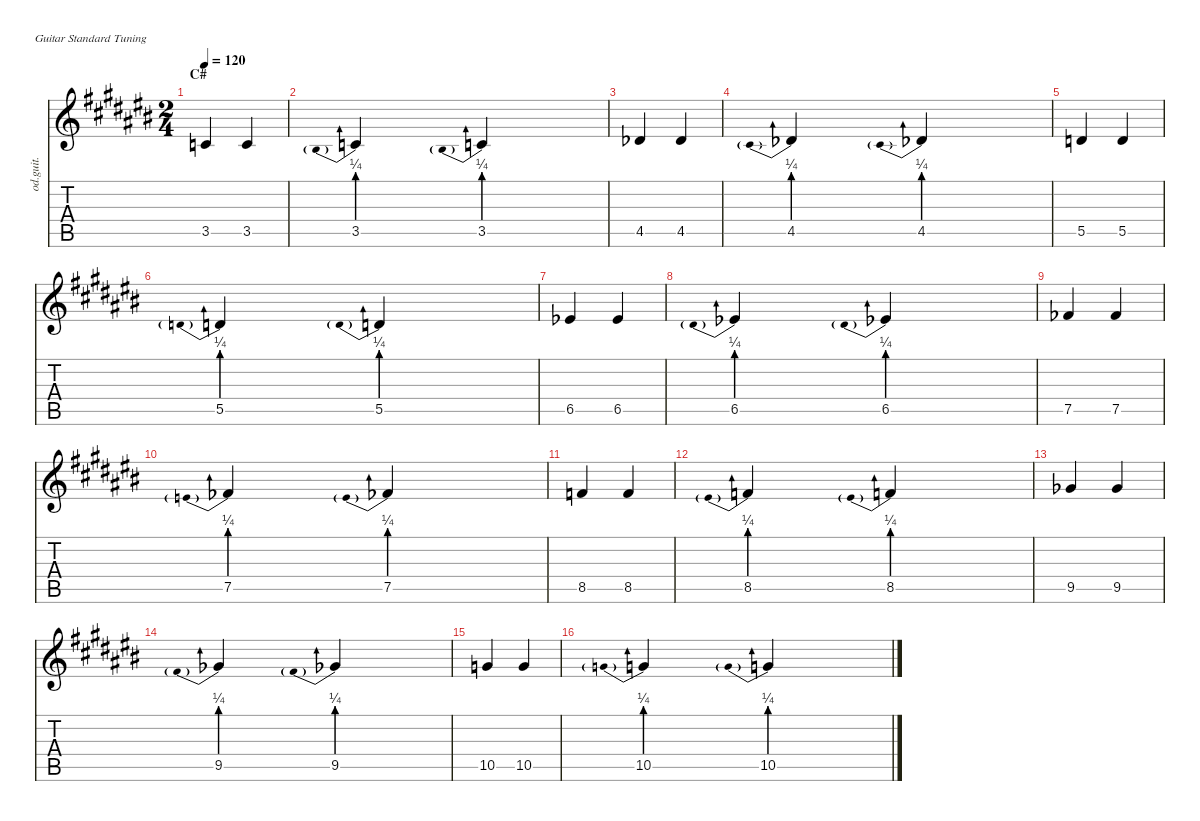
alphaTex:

\defaultSystemsLayout 4
\hideDynamics
\bracketExtendMode nobrackets
\otherSystemsTrackNameOrientation horizontal
\track ("Overdriven Guitar" "od.guit.") {instrument overdrivenguitar}
\staff {score tabs}
\tuning (E4 B3 G3 D3 A2 E2)
\ts (2 4)
\section ("" "C#")
\tempo 120
\clef g2
\ks c#
3.5{acc forcenatural}.4{dy mf beam Up} 3.5{acc forcenatural}.4{beam Up} |
3.5{be (prebend 0 1 60 1) acc forcenatural}.4{beam Up} 3.5{be (prebend 0 1 60 1) acc forcenatural}.4{beam Up} |
4.5{acc b}.4{beam Up} 4.5{acc b}.4{beam Up} |
4.5{be (prebend 0 1 60 1) acc b}.4{beam Up} 4.5{be (prebend 0 1 60 1) acc b}.4{beam Up} |
5.5{acc forcenatural}.4{beam Up} 5.5{acc forcenatural}.4{beam Up} |
5.5{be (prebend 0 1 60 1) acc forcenatural}.4{beam Up} 5.5{be (prebend 0 1 60 1) acc forcenatural}.4{beam Up} |
6.5{acc b}.4{beam Up} 6.5{acc b}.4{beam Up} |
6.5{be (prebend 0 1 60 1) acc b}.4{beam Up} 6.5{be (prebend 0 1 60 1) acc b}.4{beam Up} |
7.5{acc b}.4{beam Up} 7.5{acc b}.4{beam Up} |
7.5{be (prebend 0 1 60 1) acc b}.4{beam Up} 7.5{be (prebend 0 1 60 1) acc b}.4{beam Up} |
8.5{acc forcenatural}.4{beam Up} 8.5{acc forcenatural}.4{beam Up} |
8.5{be (prebend 0 1 60 1) acc forcenatural}.4{beam Up} 8.5{be (prebend 0 1 60 1) acc forcenatural}.4{beam Up} |
9.5{acc b}.4{beam Up} 9.5{acc b}.4{beam Up} |
9.5{be (prebend 0 1 60 1) acc b}.4{beam Up} 9.5{be (prebend 0 1 60 1) acc b}.4{beam Up} |
10.5{acc forcenatural}.4{beam Up} 10.5{acc forcenatural}.4{beam Up} |
10.5{be (prebend 0 1 60 1) acc forcenatural}.4{beam Up} 10.5{be (prebend 0 1 60 1) acc forcenatural}.4{beam Up}
